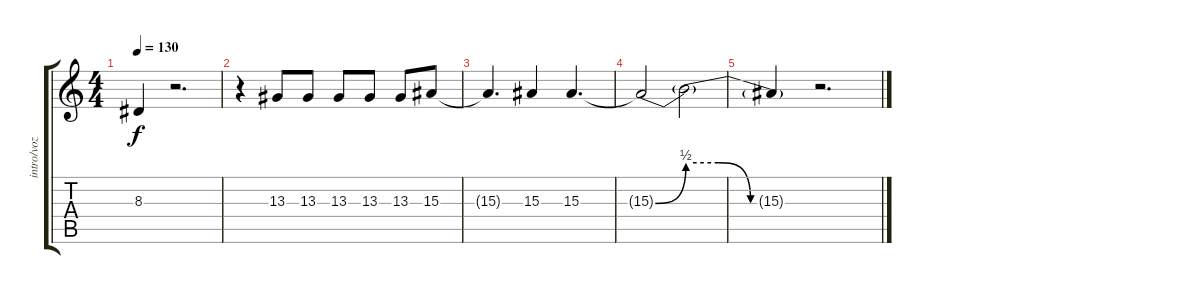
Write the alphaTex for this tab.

\track ("intro/voz" "intro/voz") {solo instrument viola}
\staff {score tabs}
\tuning (E4 B3 G3 D3 A2 E2) {hide}
\ts (4 4)
\tempo 130
\clef g2
\ks c
8.3{t}.4{dy f} r.2{d} |
r.4 13.3.8 13.3.8 13.3.8 13.3.8 13.3.8 15.3.8 |
15.3{t}.4{d} 15.3.4 15.3.4{d} |
15.3{be (bend 0 0 60 2) t}.2 15.3{be (custom 0 2 15 2 30 0 60 0) t}.2 |
15.3{t}.4 r.2{d}
